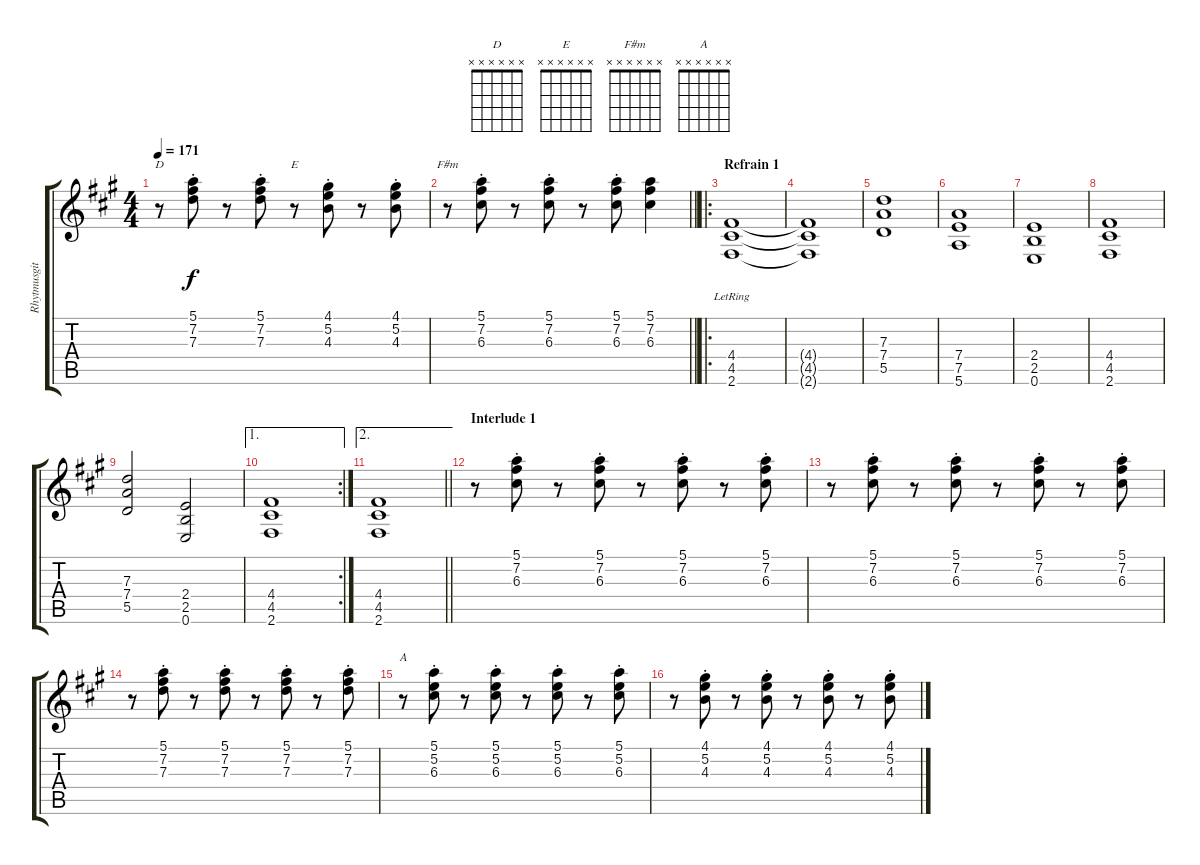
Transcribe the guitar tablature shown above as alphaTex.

\track ("Rhytmusgitarre" "Rhytmusgit") {instrument electricguitarclean}
\staff {score tabs}
\tuning (E4 B3 G3 D3 A2 E2) {hide}
\chord ("D" x x x x x x)
\chord ("E" x x x x x x)
\chord ("F#m" x x x x x x)
\chord ("A" x x x x x x)
\ts (4 4)
\tempo 171
\clef g2
\ks f#minor
r.8{ch "D" dy f} (5.1{st} 7.2{st} 7.3{st}).8 r.8 (5.1{st} 7.2{st} 7.3{st}).8 r.8{ch "E"} (4.1{st} 5.2{st} 4.3{st}).8 r.8 (4.1{st} 5.2{st} 4.3{st}).8 |
\barLineRight lightlight
r.8{ch "F#m"} (5.1{st} 7.2{st} 6.3{st}).8 r.8 (5.1{st} 7.2{st} 6.3{st}).8 r.8 (5.1 7.2{st} 6.3).8 (5.1 7.2 6.3).4 |
\ro
\section ("" "Refrain 1")
(4.4{lr} 4.5{lr} 2.6{lr}).1{volume 7 instrument overdrivenguitar} |
(4.4{t} 4.5{t} 2.6{t}).1 |
(7.3 7.4 5.5).1 |
(7.4 7.5 5.6).1 |
(2.4 2.5 0.6).1 |
(4.4 4.5 2.6).1 |
(7.3 7.4 5.5).2 (2.4 2.5 0.6).2 |
\ae 1
\rc 2
(4.4 4.5 2.6).1 |
\ae 2
\barLineRight lightlight
(4.4 4.5 2.6).1 |
\section ("" "Interlude 1")
r.8{instrument electricguitarclean} (5.1{st} 7.2{st} 6.3{st}).8{volume 12} r.8 (5.1{st} 7.2{st} 6.3{st}).8 r.8 (5.1{st} 7.2{st} 6.3{st}).8 r.8 (5.1{st} 7.2{st} 6.3{st}).8 |
r.8 (5.1{st} 7.2{st} 6.3{st}).8 r.8 (5.1{st} 7.2{st} 6.3{st}).8 r.8 (5.1{st} 7.2{st} 6.3{st}).8 r.8 (5.1{st} 7.2{st} 6.3{st}).8 |
r.8 (5.1{st} 7.2{st} 7.3{st}).8 r.8 (5.1{st} 7.2{st} 7.3{st}).8 r.8 (5.1{st} 7.2{st} 7.3{st}).8 r.8 (5.1{st} 7.2{st} 7.3{st}).8 |
r.8{ch "A"} (5.1{st} 5.2{st} 6.3{st}).8 r.8 (5.1{st} 5.2{st} 6.3{st}).8 r.8 (5.1{st} 5.2{st} 6.3{st}).8 r.8 (5.1{st} 5.2{st} 6.3{st}).8 |
r.8 (4.1{st} 5.2{st} 4.3{st}).8 r.8 (4.1{st} 5.2{st} 4.3{st}).8 r.8 (4.1{st} 5.2{st} 4.3{st}).8 r.8 (4.1{st} 5.2{st} 4.3{st}).8
